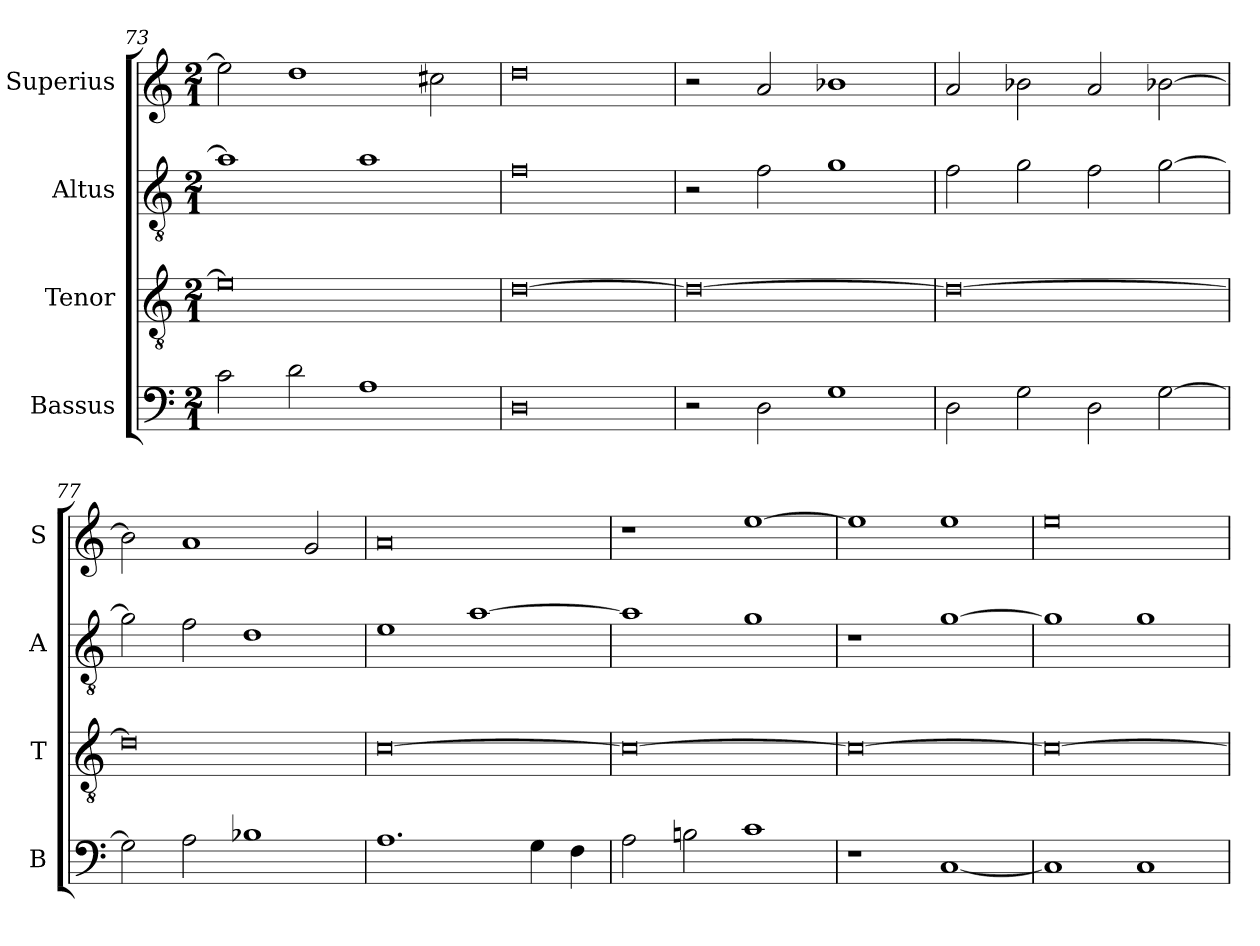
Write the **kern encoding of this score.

**kern	**kern	**kern	**kern
*part4	*part3	*part2	*part1
*staff4	*staff3	*staff2	*staff1
*I"Bassus	*I"Tenor	*I"Altus	*I"Superius
*I'B	*I'T	*I'A	*I'S
*clefF4	*clefGv2	*clefGv2	*clefG2
*k[]	*k[]	*k[]	*k[]
*M2/1	*M2/1	*M2/1	*M2/1
=73	=73	=73	=73
2c\	0e]	1a]	2ee\]
2d\	.	.	1dd
1A	.	1a	.
.	.	.	2cc#X\
=74	=74	=74	=74
0D	[0d	0f	0dd
=75	=75	=75	=75
2r	0d_	2r	2r
2D\	.	2f\	2a/
1G	.	1g	1b-X
=76	=76	=76	=76
2D\	0d_	2f\	2a/
2G\	.	2g\	2b-X\
2D\	.	2f\	2a/
[2G\	.	[2g\	[2b-X\
=77	=77	=77	=77
2G\]	0d]	2g\]	2b-\]
2A\	.	2f\	1a
1B-X	.	1d	.
.	.	.	2g/
=78	=78	=78	=78
1.A	[0c	1e	0a
.	.	[1a	.
4G\	.	.	.
4F\	.	.	.
=79	=79	=79	=79
2A\	0c_	1a]	1r
2Bn\	.	.	.
1c	.	1g	[1ee
=80	=80	=80	=80
1r	0c_	1r	1ee]
[1C	.	[1g	1ee
=81	=81	=81	=81
1C]	0c_	1g]	0ee
1C	.	1g	.
=	=	=	=
*-	*-	*-	*-
